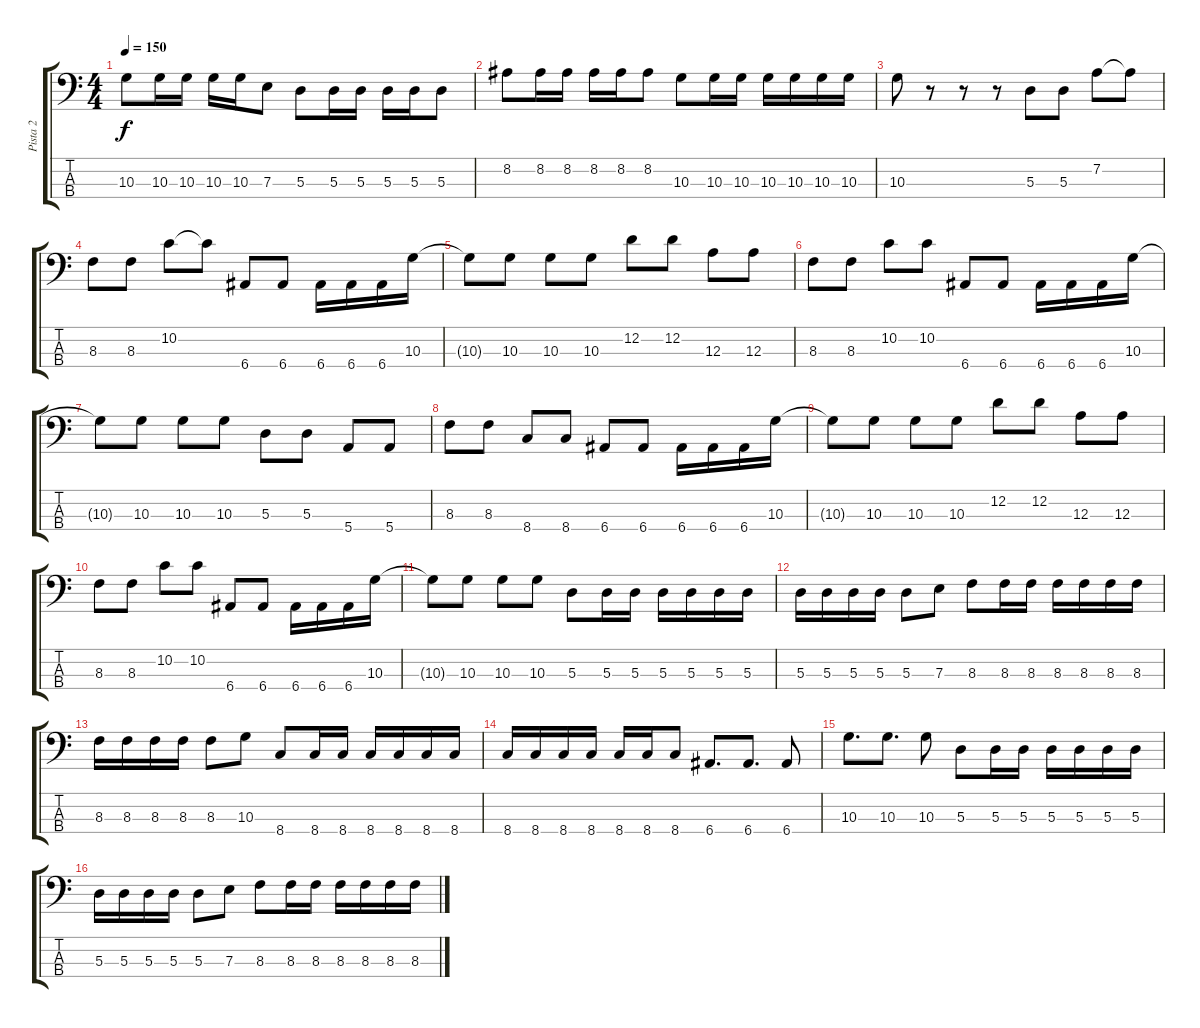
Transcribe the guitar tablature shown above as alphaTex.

\track ("Pista 2" "Pista 2") {instrument electricbassfinger}
\staff {score tabs}
\tuning (G2 D2 A1 E1) {hide}
\ts (4 4)
\tempo 150
\clef f4
\ks c
10.3.8{dy f} 10.3.16 10.3.16 10.3.16 10.3.16 7.3.8 5.3.8 5.3.16 5.3.16 5.3.16 5.3.16 5.3.8 |
8.2.8 8.2.16 8.2.16 8.2.16 8.2.16 8.2.8 10.3.8 10.3.16 10.3.16 10.3.16 10.3.16 10.3.16 10.3.16 |
10.3.8 r.8 r.8 r.8 5.3.8 5.3.8 7.2.8 7.2{t}.8 |
8.3.8 8.3.8 10.2.8 10.2{t}.8 6.4.8 6.4.8 6.4.16 6.4.16 6.4.16 10.3.16 |
10.3{t}.8 10.3.8 10.3.8 10.3.8 12.2.8 12.2.8 12.3.8 12.3.8 |
8.3.8 8.3.8 10.2.8 10.2.8 6.4.8 6.4.8 6.4.16 6.4.16 6.4.16 10.3.16 |
10.3{t}.8 10.3.8 10.3.8 10.3.8 5.3.8 5.3.8 5.4.8 5.4.8 |
8.3.8 8.3.8 8.4.8 8.4.8 6.4.8 6.4.8 6.4.16 6.4.16 6.4.16 10.3.16 |
10.3{t}.8 10.3.8 10.3.8 10.3.8 12.2.8 12.2.8 12.3.8 12.3.8 |
8.3.8 8.3.8 10.2.8 10.2.8 6.4.8 6.4.8 6.4.16 6.4.16 6.4.16 10.3.16 |
10.3{t}.8 10.3.8 10.3.8 10.3.8 5.3.8 5.3.16 5.3.16 5.3.16 5.3.16 5.3.16 5.3.16 |
5.3.16 5.3.16 5.3.16 5.3.16 5.3.8 7.3.8 8.3.8 8.3.16 8.3.16 8.3.16 8.3.16 8.3.16 8.3.16 |
8.3.16 8.3.16 8.3.16 8.3.16 8.3.8 10.3.8 8.4.8 8.4.16 8.4.16 8.4.16 8.4.16 8.4.16 8.4.16 |
8.4.16 8.4.16 8.4.16 8.4.16 8.4.16 8.4.16 8.4.8 6.4.8{d} 6.4.8{d} 6.4.8 |
10.3.8{d} 10.3.8{d} 10.3.8 5.3.8 5.3.16 5.3.16 5.3.16 5.3.16 5.3.16 5.3.16 |
5.3.16 5.3.16 5.3.16 5.3.16 5.3.8 7.3.8 8.3.8 8.3.16 8.3.16 8.3.16 8.3.16 8.3.16 8.3.16
